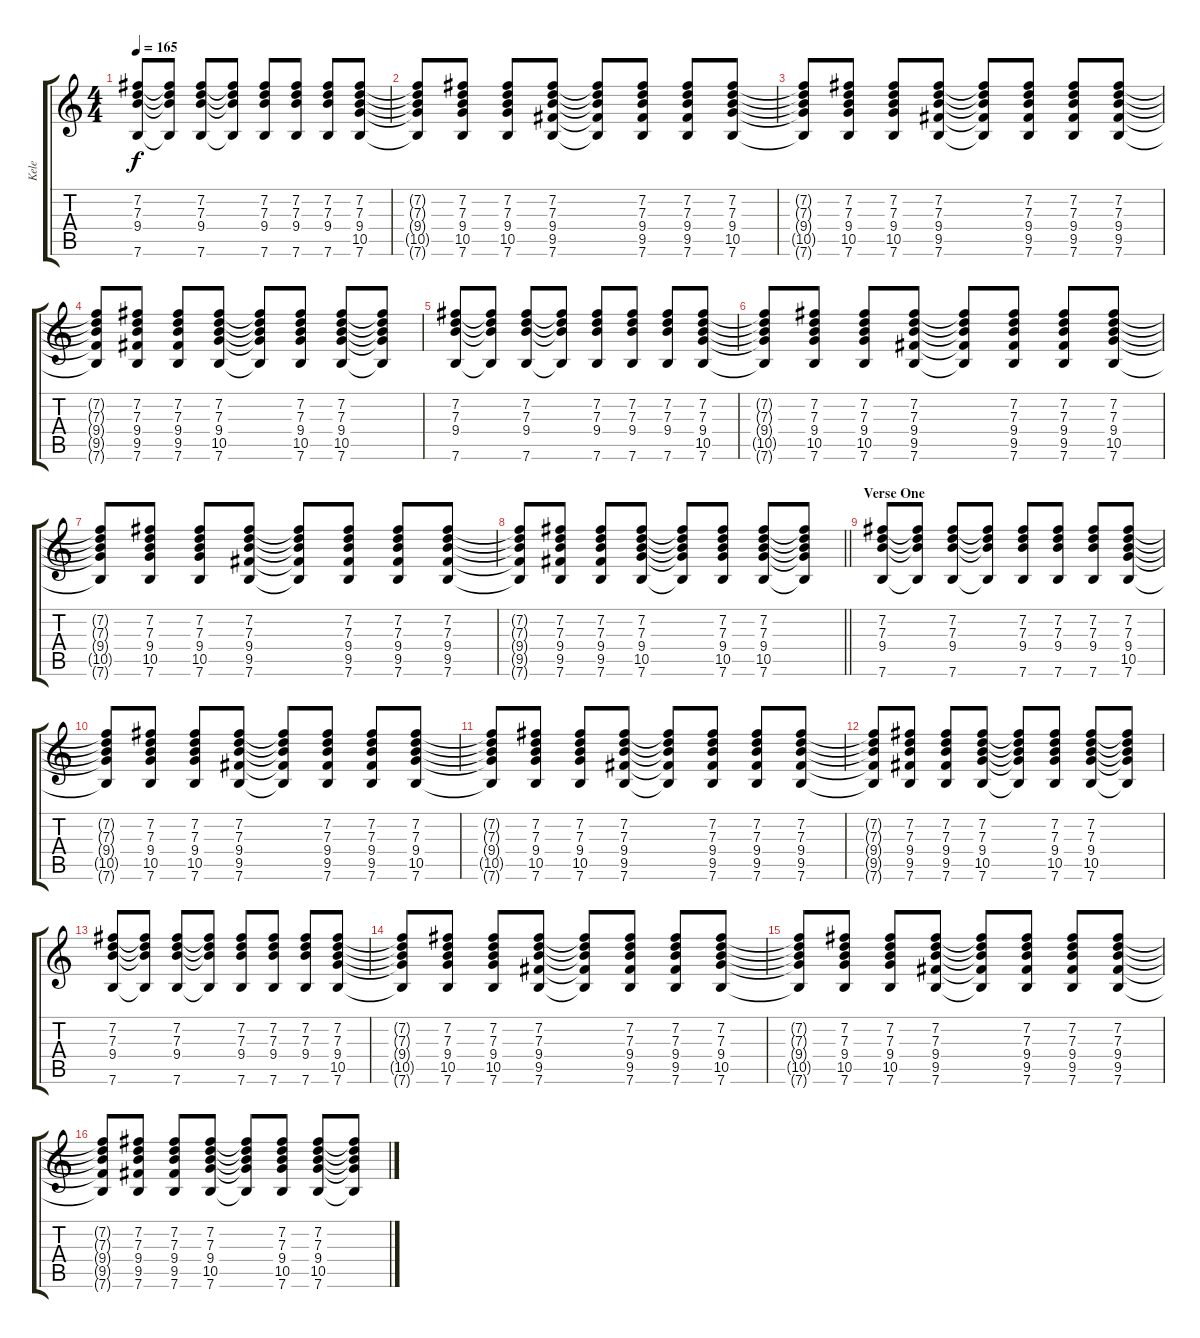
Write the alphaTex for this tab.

\track ("Kele" "Kele") {instrument acousticguitarnylon}
\staff {score tabs}
\tuning (E4 B3 G3 D3 A2 E2) {hide}
\ts (4 4)
\tempo 165
\clef g2
\ks c
(7.2 7.3 9.4 7.6).8{dy f} (7.2{t} 7.3{t} 9.4{t} 7.6{t}).8 (7.2 7.3 9.4 7.6).8 (7.2{t} 7.3{t} 9.4{t} 7.6{t}).8 (7.2 7.3 9.4 7.6).8 (7.2 7.3 9.4 7.6).8 (7.2 7.3 9.4 7.6).8 (7.2 7.3 9.4 10.5 7.6).8 |
(7.2{t} 7.3{t} 9.4{t} 10.5{t} 7.6{t}).8 (7.2 7.3 9.4 10.5 7.6).8 (7.2 7.3 9.4 10.5 7.6).8 (7.2 7.3 9.4 9.5 7.6).8 (7.2{t} 7.3{t} 9.4{t} 9.5{t} 7.6{t}).8 (7.2 7.3 9.4 9.5 7.6).8 (7.2 7.3 9.4 9.5 7.6).8 (7.2 7.3 9.4 10.5 7.6).8 |
(7.2{t} 7.3{t} 9.4{t} 10.5{t} 7.6{t}).8 (7.2 7.3 9.4 10.5 7.6).8 (7.2 7.3 9.4 10.5 7.6).8 (7.2 7.3 9.4 9.5 7.6).8 (7.2{t} 7.3{t} 9.4{t} 9.5{t} 7.6{t}).8 (7.2 7.3 9.4 9.5 7.6).8 (7.2 7.3 9.4 9.5 7.6).8 (7.2 7.3 9.4 9.5 7.6).8 |
(7.2{t} 7.3{t} 9.4{t} 9.5{t} 7.6{t}).8 (7.2 7.3 9.4 9.5 7.6).8 (7.2 7.3 9.4 9.5 7.6).8 (7.2 7.3 9.4 10.5 7.6).8 (7.2{t} 7.3{t} 9.4{t} 10.5{t} 7.6{t}).8 (7.2 7.3 9.4 10.5 7.6).8 (7.2 7.3 9.4 10.5 7.6).8 (7.2{t} 7.3{t} 9.4{t} 10.5{t} 7.6{t}).8 |
(7.2 7.3 9.4 7.6).8 (7.2{t} 7.3{t} 9.4{t} 7.6{t}).8 (7.2 7.3 9.4 7.6).8 (7.2{t} 7.3{t} 9.4{t} 7.6{t}).8 (7.2 7.3 9.4 7.6).8 (7.2 7.3 9.4 7.6).8 (7.2 7.3 9.4 7.6).8 (7.2 7.3 9.4 10.5 7.6).8 |
(7.2{t} 7.3{t} 9.4{t} 10.5{t} 7.6{t}).8 (7.2 7.3 9.4 10.5 7.6).8 (7.2 7.3 9.4 10.5 7.6).8 (7.2 7.3 9.4 9.5 7.6).8 (7.2{t} 7.3{t} 9.4{t} 9.5{t} 7.6{t}).8 (7.2 7.3 9.4 9.5 7.6).8 (7.2 7.3 9.4 9.5 7.6).8 (7.2 7.3 9.4 10.5 7.6).8 |
(7.2{t} 7.3{t} 9.4{t} 10.5{t} 7.6{t}).8 (7.2 7.3 9.4 10.5 7.6).8 (7.2 7.3 9.4 10.5 7.6).8 (7.2 7.3 9.4 9.5 7.6).8 (7.2{t} 7.3{t} 9.4{t} 9.5{t} 7.6{t}).8 (7.2 7.3 9.4 9.5 7.6).8 (7.2 7.3 9.4 9.5 7.6).8 (7.2 7.3 9.4 9.5 7.6).8 |
\barLineRight lightlight
(7.2{t} 7.3{t} 9.4{t} 9.5{t} 7.6{t}).8 (7.2 7.3 9.4 9.5 7.6).8 (7.2 7.3 9.4 9.5 7.6).8 (7.2 7.3 9.4 10.5 7.6).8 (7.2{t} 7.3{t} 9.4{t} 10.5{t} 7.6{t}).8 (7.2 7.3 9.4 10.5 7.6).8 (7.2 7.3 9.4 10.5 7.6).8 (7.2{t} 7.3{t} 9.4{t} 10.5{t} 7.6{t}).8 |
\section ("" "Verse One")
(7.2 7.3 9.4 7.6).8 (7.2{t} 7.3{t} 9.4{t} 7.6{t}).8 (7.2 7.3 9.4 7.6).8 (7.2{t} 7.3{t} 9.4{t} 7.6{t}).8 (7.2 7.3 9.4 7.6).8 (7.2 7.3 9.4 7.6).8 (7.2 7.3 9.4 7.6).8 (7.2 7.3 9.4 10.5 7.6).8 |
(7.2{t} 7.3{t} 9.4{t} 10.5{t} 7.6{t}).8 (7.2 7.3 9.4 10.5 7.6).8 (7.2 7.3 9.4 10.5 7.6).8 (7.2 7.3 9.4 9.5 7.6).8 (7.2{t} 7.3{t} 9.4{t} 9.5{t} 7.6{t}).8 (7.2 7.3 9.4 9.5 7.6).8 (7.2 7.3 9.4 9.5 7.6).8 (7.2 7.3 9.4 10.5 7.6).8 |
(7.2{t} 7.3{t} 9.4{t} 10.5{t} 7.6{t}).8 (7.2 7.3 9.4 10.5 7.6).8 (7.2 7.3 9.4 10.5 7.6).8 (7.2 7.3 9.4 9.5 7.6).8 (7.2{t} 7.3{t} 9.4{t} 9.5{t} 7.6{t}).8 (7.2 7.3 9.4 9.5 7.6).8 (7.2 7.3 9.4 9.5 7.6).8 (7.2 7.3 9.4 9.5 7.6).8 |
(7.2{t} 7.3{t} 9.4{t} 9.5{t} 7.6{t}).8 (7.2 7.3 9.4 9.5 7.6).8 (7.2 7.3 9.4 9.5 7.6).8 (7.2 7.3 9.4 10.5 7.6).8 (7.2{t} 7.3{t} 9.4{t} 10.5{t} 7.6{t}).8 (7.2 7.3 9.4 10.5 7.6).8 (7.2 7.3 9.4 10.5 7.6).8 (7.2{t} 7.3{t} 9.4{t} 10.5{t} 7.6{t}).8 |
(7.2 7.3 9.4 7.6).8 (7.2{t} 7.3{t} 9.4{t} 7.6{t}).8 (7.2 7.3 9.4 7.6).8 (7.2{t} 7.3{t} 9.4{t} 7.6{t}).8 (7.2 7.3 9.4 7.6).8 (7.2 7.3 9.4 7.6).8 (7.2 7.3 9.4 7.6).8 (7.2 7.3 9.4 10.5 7.6).8 |
(7.2{t} 7.3{t} 9.4{t} 10.5{t} 7.6{t}).8 (7.2 7.3 9.4 10.5 7.6).8 (7.2 7.3 9.4 10.5 7.6).8 (7.2 7.3 9.4 9.5 7.6).8 (7.2{t} 7.3{t} 9.4{t} 9.5{t} 7.6{t}).8 (7.2 7.3 9.4 9.5 7.6).8 (7.2 7.3 9.4 9.5 7.6).8 (7.2 7.3 9.4 10.5 7.6).8 |
(7.2{t} 7.3{t} 9.4{t} 10.5{t} 7.6{t}).8 (7.2 7.3 9.4 10.5 7.6).8 (7.2 7.3 9.4 10.5 7.6).8 (7.2 7.3 9.4 9.5 7.6).8 (7.2{t} 7.3{t} 9.4{t} 9.5{t} 7.6{t}).8 (7.2 7.3 9.4 9.5 7.6).8 (7.2 7.3 9.4 9.5 7.6).8 (7.2 7.3 9.4 9.5 7.6).8 |
(7.2{t} 7.3{t} 9.4{t} 9.5{t} 7.6{t}).8 (7.2 7.3 9.4 9.5 7.6).8 (7.2 7.3 9.4 9.5 7.6).8 (7.2 7.3 9.4 10.5 7.6).8 (7.2{t} 7.3{t} 9.4{t} 10.5{t} 7.6{t}).8 (7.2 7.3 9.4 10.5 7.6).8 (7.2 7.3 9.4 10.5 7.6).8 (7.2{t} 7.3{t} 9.4{t} 10.5{t} 7.6{t}).8
